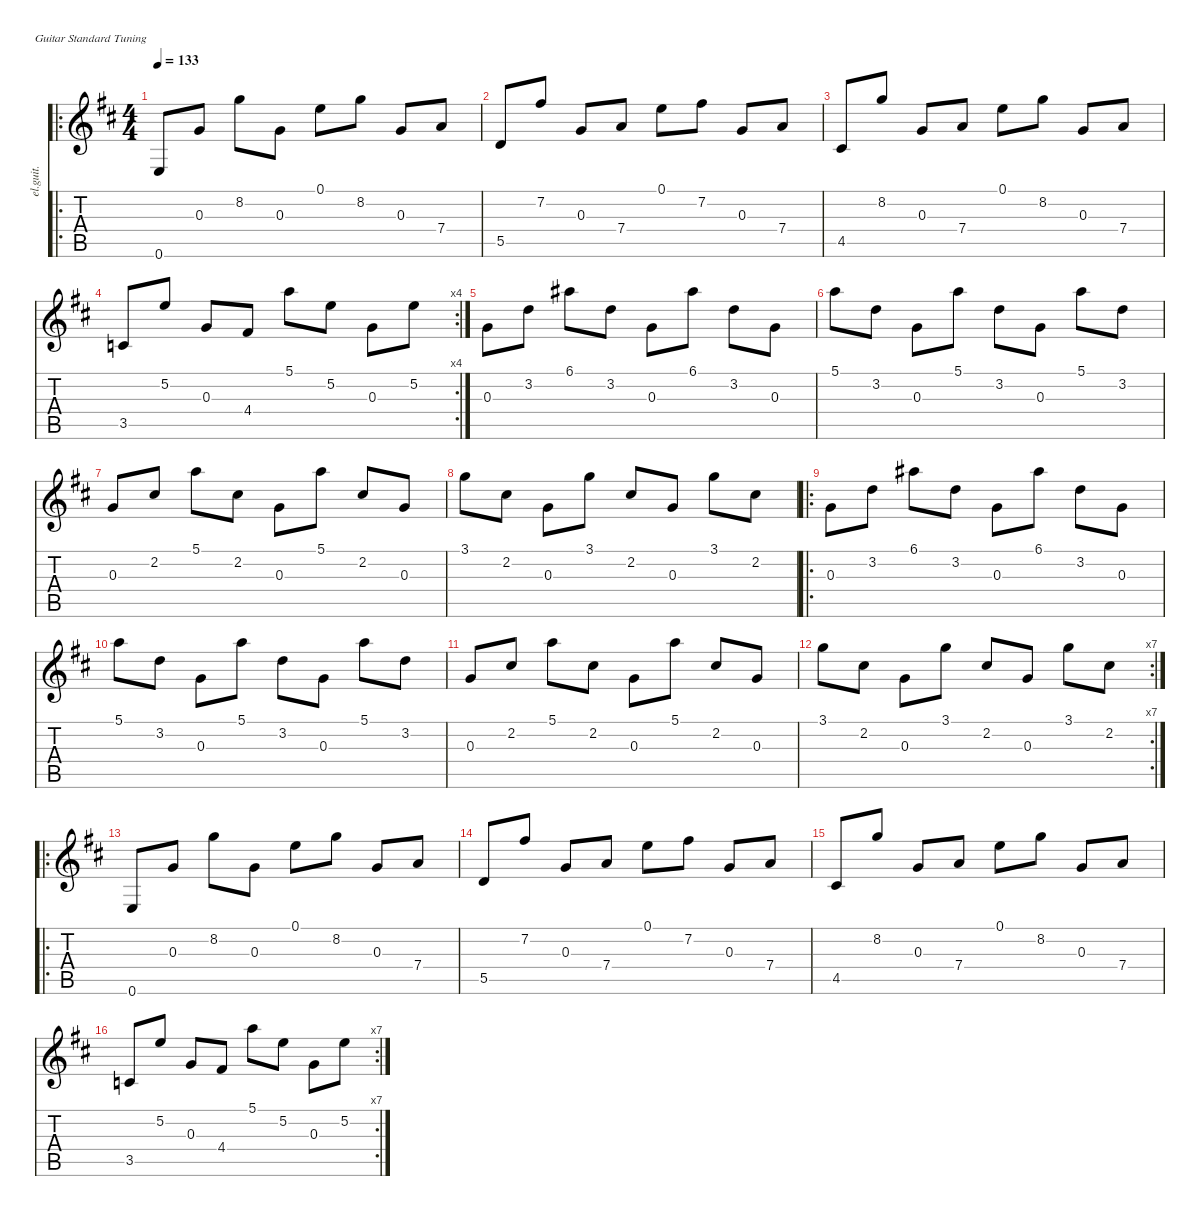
\defaultSystemsLayout 4
\hideDynamics
\bracketExtendMode nobrackets
\otherSystemsTrackNameOrientation horizontal
\track ("Electric Guitar" "el.guit.") {defaultSystemsLayout 8 instrument electricguitarclean}
\staff {score tabs}
\tuning (E4 B3 G3 D3 A2 E2)
\ro
\ts (4 4)
\tempo 133
\clef g2
\ks bminor
0.6{acc forcenatural}.8{dy f instrument electricguitarjazz beam Up} 0.3{acc forcenatural}.8{beam Up} 8.2{acc forcenatural}.8{beam Down} 0.3{acc forcenatural}.8{beam Down} 0.1{acc forcenatural}.8{beam Down} 8.2{acc forcenatural}.8{beam Down} 0.3{acc forcenatural}.8{beam Up} 7.4{acc forcenatural}.8{beam Up} |
5.5{acc forcenatural}.8{beam Up} 7.2{acc #}.8{beam Up} 0.3{acc forcenatural}.8{beam Up} 7.4{acc forcenatural}.8{beam Up} 0.1{acc forcenatural}.8{beam Down} 7.2{acc #}.8{beam Down} 0.3{acc forcenatural}.8{beam Up} 7.4{acc forcenatural}.8{beam Up} |
4.5{acc #}.8{beam Up} 8.2{acc forcenatural}.8{beam Up} 0.3{acc forcenatural}.8{beam Up} 7.4{acc forcenatural}.8{beam Up} 0.1{acc forcenatural}.8{beam Down} 8.2{acc forcenatural}.8{beam Down} 0.3{acc forcenatural}.8{beam Up} 7.4{acc forcenatural}.8{beam Up} |
\rc 4
3.5{acc forcenatural}.8{beam Up} 5.2{acc forcenatural}.8{beam Up} 0.3{acc forcenatural}.8{beam Up} 4.4{acc #}.8{beam Up} 5.1{acc forcenatural}.8{beam Down} 5.2{acc forcenatural}.8{beam Down} 0.3{acc forcenatural}.8{beam Down} 5.2{acc forcenatural}.8{beam Down} |
0.3{acc forcenatural}.8{instrument electricguitarclean beam Down} 3.2{acc forcenatural}.8{beam Down} 6.1{acc #}.8{beam Down} 3.2{acc forcenatural}.8{beam Down} 0.3{acc forcenatural}.8{beam Down} 6.1{acc #}.8{beam Down} 3.2{acc forcenatural}.8{beam Down} 0.3{acc forcenatural}.8{beam Down} |
5.1{acc forcenatural}.8{beam Down} 3.2{acc forcenatural}.8{beam Down} 0.3{acc forcenatural}.8{beam Down} 5.1{acc forcenatural}.8{beam Down} 3.2{acc forcenatural}.8{beam Down} 0.3{acc forcenatural}.8{beam Down} 5.1{acc forcenatural}.8{beam Down} 3.2{acc forcenatural}.8{beam Down} |
0.3{acc forcenatural}.8{beam Up} 2.2{acc #}.8{beam Up} 5.1{acc forcenatural}.8{beam Down} 2.2{acc #}.8{beam Down} 0.3{acc forcenatural}.8{beam Down} 5.1{acc forcenatural}.8{beam Down} 2.2{acc #}.8{beam Up} 0.3{acc forcenatural}.8{beam Up} |
3.1{acc forcenatural}.8{beam Down} 2.2{acc #}.8{beam Down} 0.3{acc forcenatural}.8{beam Down} 3.1{acc forcenatural}.8{beam Down} 2.2{acc #}.8{beam Up} 0.3{acc forcenatural}.8{beam Up} 3.1{acc forcenatural}.8{beam Down} 2.2{acc #}.8{beam Down} |
\ro
0.3{acc forcenatural}.8{beam Down} 3.2{acc forcenatural}.8{beam Down} 6.1{acc #}.8{beam Down} 3.2{acc forcenatural}.8{beam Down} 0.3{acc forcenatural}.8{beam Down} 6.1{acc #}.8{beam Down} 3.2{acc forcenatural}.8{beam Down} 0.3{acc forcenatural}.8{beam Down} |
5.1{acc forcenatural}.8{beam Down} 3.2{acc forcenatural}.8{beam Down} 0.3{acc forcenatural}.8{beam Down} 5.1{acc forcenatural}.8{beam Down} 3.2{acc forcenatural}.8{beam Down} 0.3{acc forcenatural}.8{beam Down} 5.1{acc forcenatural}.8{beam Down} 3.2{acc forcenatural}.8{beam Down} |
0.3{acc forcenatural}.8{beam Up} 2.2{acc #}.8{beam Up} 5.1{acc forcenatural}.8{beam Down} 2.2{acc #}.8{beam Down} 0.3{acc forcenatural}.8{beam Down} 5.1{acc forcenatural}.8{beam Down} 2.2{acc #}.8{beam Up} 0.3{acc forcenatural}.8{beam Up} |
\rc 7
3.1{acc forcenatural}.8{beam Down} 2.2{acc #}.8{beam Down} 0.3{acc forcenatural}.8{beam Down} 3.1{acc forcenatural}.8{beam Down} 2.2{acc #}.8{beam Up} 0.3{acc forcenatural}.8{beam Up} 3.1{acc forcenatural}.8{beam Down} 2.2{acc #}.8{beam Down} |
\ro
0.6{acc forcenatural}.8{instrument electricguitarjazz beam Up} 0.3{acc forcenatural}.8{beam Up} 8.2{acc forcenatural}.8{beam Down} 0.3{acc forcenatural}.8{beam Down} 0.1{acc forcenatural}.8{beam Down} 8.2{acc forcenatural}.8{beam Down} 0.3{acc forcenatural}.8{beam Up} 7.4{acc forcenatural}.8{beam Up} |
5.5{acc forcenatural}.8{beam Up} 7.2{acc #}.8{beam Up} 0.3{acc forcenatural}.8{beam Up} 7.4{acc forcenatural}.8{beam Up} 0.1{acc forcenatural}.8{beam Down} 7.2{acc #}.8{beam Down} 0.3{acc forcenatural}.8{beam Up} 7.4{acc forcenatural}.8{beam Up} |
4.5{acc #}.8{beam Up} 8.2{acc forcenatural}.8{beam Up} 0.3{acc forcenatural}.8{beam Up} 7.4{acc forcenatural}.8{beam Up} 0.1{acc forcenatural}.8{beam Down} 8.2{acc forcenatural}.8{beam Down} 0.3{acc forcenatural}.8{beam Up} 7.4{acc forcenatural}.8{beam Up} |
\rc 7
3.5{acc forcenatural}.8{beam Up} 5.2{acc forcenatural}.8{beam Up} 0.3{acc forcenatural}.8{beam Up} 4.4{acc #}.8{beam Up} 5.1{acc forcenatural}.8{beam Down} 5.2{acc forcenatural}.8{beam Down} 0.3{acc forcenatural}.8{beam Down} 5.2{acc forcenatural}.8{beam Down}
